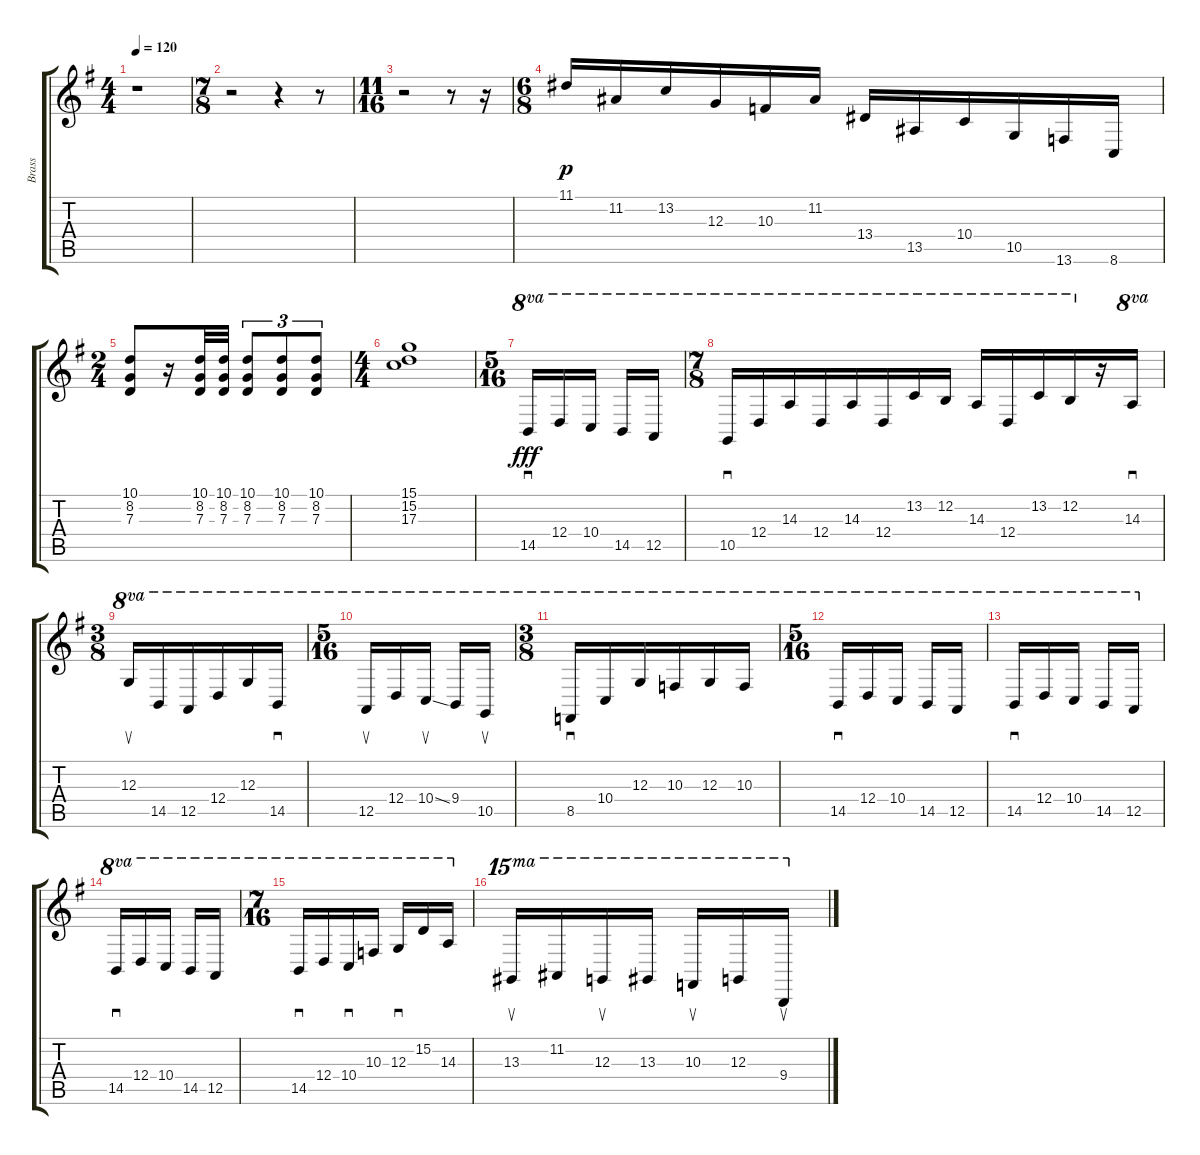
\track ("Brass" "Brass") {instrument tenorsax}
\staff {score tabs}
\tuning (E4 B3 G3 D3 A2 E2) {hide}
\ts (4 4)
\tempo 120
\clef g2
\ks g
r.1{dy f} |
\ts (7 8)
r.2 r.4 r.8 |
\ts (11 16)
r.2 r.8 r.16 |
\ts (6 8)
11.1.16{dy p} 11.2.16 13.2.16 12.3.16 10.3.16 11.2.16 13.4.16 13.5.16 10.4.16 10.5.16 13.6.16 8.6.16 |
\ts (2 4)
(10.1 8.2 7.3).8 r.16 (10.1 8.2 7.3).32 (10.1 8.2 7.3).32 (10.1 8.2 7.3).8{tu (3 2)} (10.1 8.2 7.3).8{tu (3 2)} (10.1 8.2 7.3).8{tu (3 2)} |
\ts (4 4)
(15.1 15.2 17.3).1 |
\ts (5 16)
14.5.16{sd ot 8va dy fff} 12.4.16{ot 8va} 10.4.16{ot 8va} 14.5.16{ot 8va} 12.5.16{ot 8va} |
\ts (7 8)
10.5.16{sd ot 8va} 12.4.16{ot 8va} 14.3.16{ot 8va} 12.4.16{ot 8va} 14.3.16{ot 8va} 12.4.16{ot 8va} 13.2.16{ot 8va} 12.2.16{ot 8va} 14.3.16{ot 8va} 12.4.16{ot 8va} 13.2.16{ot 8va} 12.2.16{ot 8va} r.16 14.3.16{sd ot 8va} |
\ts (3 8)
12.3.16{su ot 8va} 14.5.16{ot 8va} 12.5.16{ot 8va} 12.4.16{ot 8va} 12.3.16{ot 8va} 14.5.16{sd ot 8va} |
\ts (5 16)
12.5.16{su ot 8va} 12.4.16{ot 8va} 10.4{ss}.16{su ot 8va} 9.4.16{ot 8va} 10.5.16{su ot 8va} |
\ts (3 8)
8.5.16{sd ot 8va} 10.4.16{ot 8va} 12.3.16{ot 8va} 10.3.16{ot 8va} 12.3.16{ot 8va} 10.3.16{ot 8va} |
\ts (5 16)
14.5.16{sd ot 8va} 12.4.16{ot 8va} 10.4.16{ot 8va} 14.5.16{ot 8va} 12.5.16{ot 8va} |
14.5.16{sd ot 8va} 12.4.16{ot 8va} 10.4.16{ot 8va} 14.5.16{ot 8va} 12.5.16{ot 8va} |
14.5.16{sd ot 8va} 12.4.16{ot 8va} 10.4.16{ot 8va} 14.5.16{ot 8va} 12.5.16{ot 8va} |
\ts (7 16)
14.5.16{sd ot 8va} 12.4.16{ot 8va} 10.4.16{sd ot 8va} 10.3.16{ot 8va} 12.3.16{sd ot 8va} 15.2.16{ot 8va} 14.3.16{ot 8va} |
13.3.16{su ot 15ma} 11.2.16{ot 15ma} 12.3.16{su ot 15ma} 13.3.16{ot 15ma} 10.3.16{su ot 15ma} 12.3.16{ot 15ma} 9.4{ss}.16{su ot 15ma}
